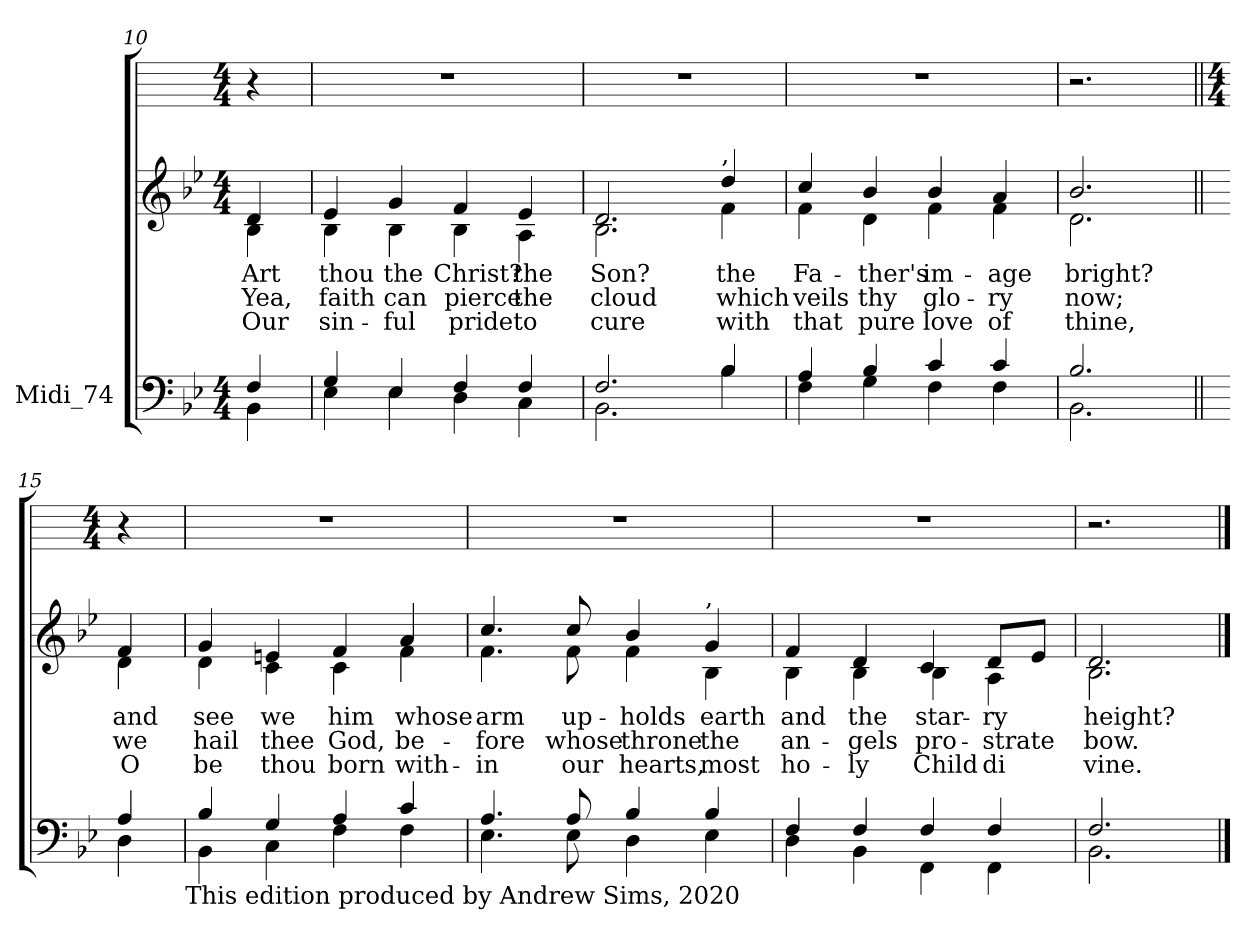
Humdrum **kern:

**kern	**kern	**text	**text	**text	**kern
*part3	*part2	*part2	*part2	*part2	*part1
*staff3	*staff2	*staff2	*staff2	*staff2	*staff1
*I"Midi_74	*	*	*	*	*
!!LO:LB:g=z
*clefF4	*clefG2	*	*	*	*
*k[b-e-]	*k[b-e-]	*	*	*	*
*B-:	*B-:	*	*	*	*
*M4/4	*M4/4	*	*	*	*M4/4
=10	=10	=10	=10	=10	=10
*^	*	*	*	*	*
!	!	!	!LO:LY:b	!LO:LY:b	!LO:LY:b	!
*	*	*^	*	*	*	*
4F/	4BB-\	4d/	4B-\	Art	Yea,	Our	4r
=11	=11	=11	=11	=11	=11	=11	=11
!	!	!	!	!LO:LY:b	!LO:LY:b	!LO:LY:b	!
4G/	4E-\	4e-/	4B-\	thou	faith	sin-	1r
!	!	!	!	!LO:LY:b	!LO:LY:b	!LO:LY:b	!
4E-/	4E-\	4g/	4B-\	-the	can	ful	.
!	!	!	!	!LO:LY:b	!LO:LY:b	!LO:LY:b	!
4F/	4D\	4f/	4B-\	Christ?	pierce	pride	.
!	!	!	!	!LO:LY:b	!LO:LY:b	!LO:LY:b	!
4F/	4C\	4e-/	4A\	the	the	to	.
=12	=12	=12	=12	=12	=12	=12	=12
!	!	!	!	!LO:LY:b	!LO:LY:b	!LO:LY:b	!
2.F/	2.BB-\	2.d/	2.B-\	Son?	cloud	cure	1r
!	!	!LO:TX:a:t=,	!	!	!	!	!
!	!	!	!	!LO:LY:b	!LO:LY:b	!LO:LY:b	!
4B-/	4B-\	4dd/	4f\	the	which	with	.
=13	=13	=13	=13	=13	=13	=13	=13
!	!	!	!	!LO:LY:b	!LO:LY:b	!LO:LY:b	!
4A/	4F\	4cc/	4f\	Fa-	-veils	that	1r
!	!	!	!	!LO:LY:b	!LO:LY:b	!LO:LY:b	!
4B-/	4G\	4b-/	4d\	ther's	thy	pure	.
!	!	!	!	!LO:LY:b	!LO:LY:b	!LO:LY:b	!
4c/	4F\	4b-/	4f\	im-	-glo-	-love	.
!	!	!	!	!LO:LY:b	!LO:LY:b	!LO:LY:b	!
4c/	4F\	4a/	4f\	age	ry	of	.
=14	=14	=14	=14	=14	=14	=14	=14
!	!	!	!	!LO:LY:b	!LO:LY:b	!LO:LY:b	!
2.B-/	2.BB-\	2.b-/	2.d\	bright?	now;	thine,	2.r
!!LO:LB:g=z
=15||	=15||	=15||	=15||	=15||	=15||	=15||	=15||
*	*	*	*	*	*	*	*M4/4
!	!	!	!	!LO:LY:b	!LO:LY:b	!LO:LY:b	!
4A/	4D\	4f/	4d\	and	we	O	4r
!	!LO:TX:b:t=This edition produced by Andrew Sims, 2020	!	!	!	!	!	!
=16	=16	=16	=16	=16	=16	=16	=16
!	!	!	!	!LO:LY:b	!LO:LY:b	!LO:LY:b	!
4B-/	4BB-\	4g/	4d\	see	hail	be	1r
!	!	!	!	!LO:LY:b	!LO:LY:b	!LO:LY:b	!
4G/	4C\	4en/	4c\	we	thee	thou	.
!	!	!	!	!LO:LY:b	!LO:LY:b	!LO:LY:b	!
4A/	4F\	4f/	4c\	him	God,	born	.
!	!	!	!	!LO:LY:b	!LO:LY:b	!LO:LY:b	!
4c/	4F\	4a/	4f\	whose	be-	-with-	.
=17	=17	=17	=17	=17	=17	=17	=17
!	!	!	!	!LO:LY:b	!LO:LY:b	!LO:LY:b	!
4.A/	4.E-\	4.cc/	4.f\	-arm	fore	in	1r
!	!	!	!	!LO:LY:b	!LO:LY:b	!LO:LY:b	!
8A/	8E-\	8cc/	8f\	up-	-whose	our	.
!	!	!	!	!LO:LY:b	!LO:LY:b	!LO:LY:b	!
4B-/	4D\	4b-/	4f\	holds	throne	hearts,	.
!	!	!LO:TX:a:t=,	!	!	!	!	!
!	!	!	!	!LO:LY:b	!LO:LY:b	!LO:LY:b	!
4B-/	4E-\	4g/	4B-\	earth	the	most	.
=18	=18	=18	=18	=18	=18	=18	=18
!	!	!	!	!LO:LY:b	!LO:LY:b	!LO:LY:b	!
4F/	4D\	4f/	4B-\	and	an-	-ho-	1r
!	!	!	!	!LO:LY:b	!LO:LY:b	!LO:LY:b	!
4F/	4BB-\	4d/	4B-\	-the	gels	ly	.
!	!	!	!	!LO:LY:b	!LO:LY:b	!LO:LY:b	!
4F/	4FF\	4c/	4B-\	star-	-pro-	-Child	.
!	!	!	!	!LO:LY:b	!LO:LY:b	!LO:LY:b	!
4F/	4FF\	8d/L	4A\	ry	strate	di	.
.	.	8e-/J	.	.	.	.	.
=19	=19	=19	=19	=19	=19	=19	=19
!	!	!	!	!LO:LY:b	!LO:LY:b	!LO:LY:b	!
2.F/	2.BB-\	2.d/	2.B-\	height?	bow.	vine.	2.r
*v	*v	*	*	*	*	*	*
*	*v	*v	*	*	*	*
==	==	==	==	==	==
*-	*-	*-	*-	*-	*-
